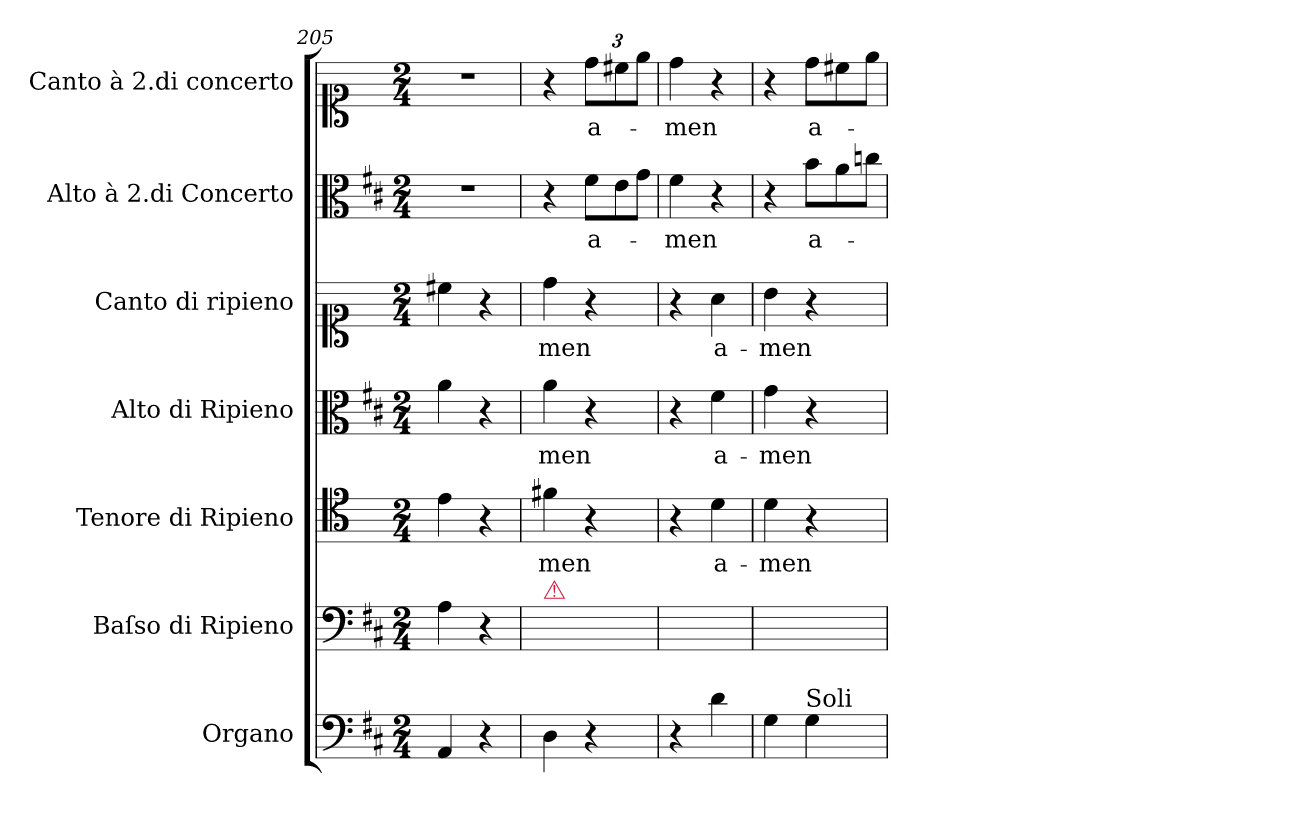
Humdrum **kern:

**kern	**kern	**kern	**text	**kern	**text	**kern	**text	**kern	**text	**kern	**text
*part7	*part6	*part5	*part5	*part4	*part4	*part3	*part3	*part2	*part2	*part1	*part1
*staff7	*staff6	*staff5	*staff5	*staff4	*staff4	*staff3	*staff3	*staff2	*staff2	*staff1	*staff1
*I"Organo	*I"Baſso di Ripieno	*I"Tenore di Ripieno	*	*I"Alto di Ripieno	*	*I"Canto di ripieno	*	*I"Alto à 2.di Concerto	*	*I"Canto à 2.di concerto	*
*I'org	*I'B rip	*I'T rip	*	*I'A rip	*	*	*	*I'A conc	*	*	*
*clefF4	*clefF4	*clefC4	*	*clefC3	*	*clefC1	*	*clefC3	*	*clefC1	*
*k[f#c#]	*k[f#c#]	*k[]	*	*k[f#c#]	*	*k[]	*	*k[f#c#]	*	*k[]	*
*M2/4	*M2/4	*M2/4	*	*M2/4	*	*M2/4	*	*M2/4	*	*M2/4	*
=205	=205	=205	=205	=205	=205	=205	=205	=205	=205	=205	=205
4AA/	4A\	4e\	.	4a\	.	4cc#\	.	2r	.	2r	.
4r	4r	4r	.	4r	.	4r	.	.	.	.	.
=206	=206	=206	=206	=206	=206	=206	=206	=206	=206	=206	=206
!	!LO:TX:a:color=crimson:t=⚠	!	!	!	!	!	!	!	!	!	!
4D\	2ryy	4f#\	-men	4a\	-men	4dd\	-men	4r	.	4r	.
*	*	*	*	*	*	*	*	*Xtuplet	*	*	*
4r	.	4r	.	4r	.	4r	.	12f#\L	a-	12dd\L	a-
.	.	.	.	.	.	.	.	12e\	.	12cc#\	.
.	.	.	.	.	.	.	.	12g\J	.	12ee\J	.
=207	=207	=207	=207	=207	=207	=207	=207	=207	=207	=207	=207
4r	2ryy	4r	.	4r	.	4r	.	4f#\	-men	4dd\	-men
!	!	!	!LO:LY:i	!	!	!	!	!	!	!	!
4d\	.	4d\	a-	4f#\	a-	4a\	a-	4r	.	4r	.
=208	=208	=208	=208	=208	=208	=208	=208	=208	=208	=208	=208
!	!	!	!LO:LY:i	!	!	!	!	!	!	!	!
4G\	2ryy	4d\	-men	4g\	-men	4b\	-men	4r	.	4r	.
*	*	*	*	*	*	*	*	*	*	*Xtuplet	*
!LO:TX:a:t=Soli	!	!	!	!	!	!	!	!	!	!	!
4G\	.	4r	.	4r	.	4r	.	12b\L	a-	12dd\L	a-
.	.	.	.	.	.	.	.	12a\	.	12cc#\	.
.	.	.	.	.	.	.	.	12ccn\J	.	12ee\J	.
=	=	=	=	=	=	=	=	=	=	=	=
*-	*-	*-	*-	*-	*-	*-	*-	*-	*-	*-	*-
